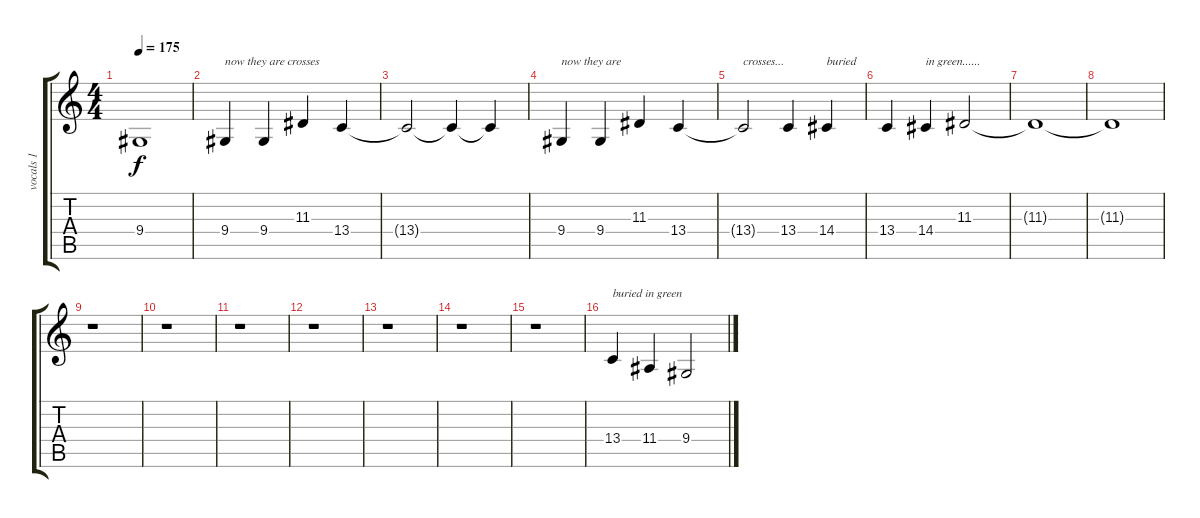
\track ("vocals 1" "vocals 1") {instrument lead2sawtooth}
\staff {score tabs}
\tuning (Db4 Ab3 E3 B2 Gb2 B1) {hide}
\ts (4 4)
\tempo 175
\clef g2
\ks c
9.4{t}.1{dy f} |
9.4.4{txt "now they are crosses"} 9.4.4 11.3.4 13.4.4 |
13.4{t}.2 13.4{t}.4 13.4{t}.4 |
9.4.4{txt "now they are"} 9.4.4 11.3.4 13.4.4 |
13.4{t}.2{txt "crosses..."} 13.4.4 14.4.4{txt "buried"} |
13.4.4 14.4.4{txt "in green......"} 11.3.2 |
11.3{t}.1 |
11.3{t}.1 |
r.1 |
r.1 |
r.1 |
r.1 |
r.1 |
r.1 |
r.1 |
13.4.4{txt "buried in green"} 11.4.4 9.4.2
